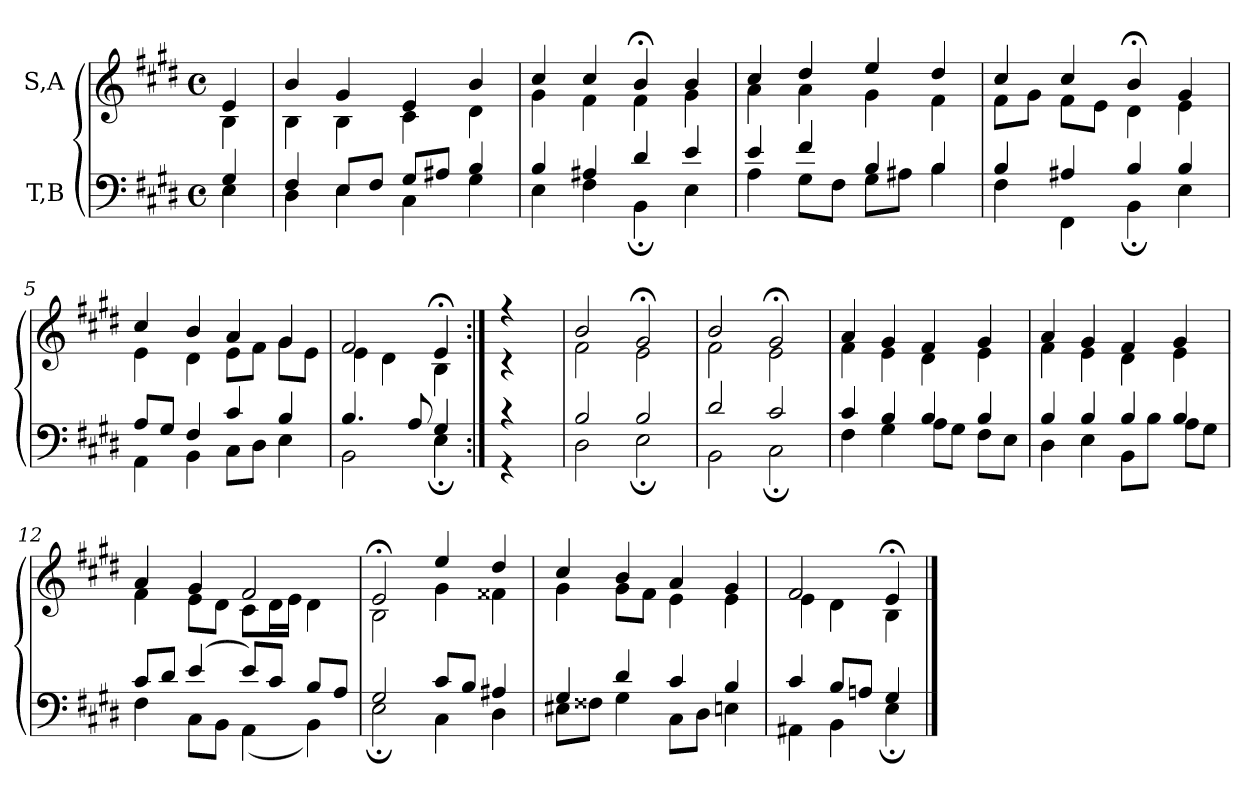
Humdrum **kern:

**kern	**kern
*part2	*part1
*staff2	*staff1
*I"T,B	*I"S,A
*clefF4	*clefG2
*k[f#c#g#d#]	*k[f#c#g#d#]
*M4/4	*M4/4
*met(c)	*met(c)
=	=
*^	*^
4G#	4E	4e	4B
=1	=1	=1	=1
4F#	4D#	4b	4B
8EL	4E	4g#	4B
8F#J	.	.	.
8G#L	4C#	4e	4c#
8A#XJ	.	.	.
4B	4G#	4b	4d#
=2	=2	=2	=2
4B	4E	4cc#	4g#
4A#X	4F#	4cc#	4f#
4d#	4BB;	4b;<	4f#
4e	4E	4b	4g#
=3	=3	=3	=3
4e	4A	4cc#	4a
4f#	8G#L	4dd#	4a
.	8F#J	.	.
4B	8G#L	4ee	4g#
.	8A#XJ	.	.
4B	4B	4dd#	4f#
=4	=4	=4	=4
4B	4F#	4cc#	8f#L
.	.	.	8g#J
4A#X	4FF#	4cc#	8f#L
.	.	.	8eJ
4B	4BB;	4b;<	4d#
4B	4E	4g#	4e
=5	=5	=5	=5
8AL	4AA	4cc#	4e
8G#J	.	.	.
4F#	4BB	4b	4d#
4c#	8C#L	4a	8eL
.	8D#J	.	8f#J
4B	4E	4g#	8g#L
.	.	.	8eJ
=575	=575	=575	=575
4.B	2BB	2f#	4e
.	.	.	4d#
8A	.	.	.
4G#	4E;	4e;<	4B
=576:|!	=576:|!	=576:|!	=576:|!
4r	4r	4r	4r
=8	=8	=8	=8
2B	2D#	2b	2f#
2B	2E;	2g#;<	2e
=9	=9	=9	=9
2d#	2BB	2b	2f#
2c#	2C#;	2g#;<	2e
=10	=10	=10	=10
4c#	4F#	4a	4f#
4B	4G#	4g#	4e
4B	8AL	4f#	4d#
.	8G#J	.	.
4B	8F#L	4g#	4e
.	8EJ	.	.
=11	=11	=11	=11
4B	4D#	4a	4f#
4B	4E	4g#	4e
4B	8BBL	4f#	4d#
.	8BJ	.	.
4B	8AL	4g#	4e
.	8G#J	.	.
=12	=12	=12	=12
8c#L	4F#	4a	4f#
8d#J	.	.	.
(>4e	8C#L	4g#	8eL
.	8BBJ	.	8d#J
8eL)	(<4AA	2f#	8c#L
8c#J	.	.	16d#L
.	.	.	16eJJ
8BL	4BB)	.	4d#
8AJ	.	.	.
=13	=13	=13	=13
2G#	2E;	2e;<	2B
8c#L	4C#	4ee	4g#
8BJ	.	.	.
4A#X	4D#	4dd#	4f##X
=14	=14	=14	=14
4G#	8E#XL	4cc#	4g#
.	8F##XJ	.	.
4d#	4G#	4b	8g#L
.	.	.	8f#J
4c#	8C#L	4a	4e
.	8D#J	.	.
4B	4En	4g#	4e
=584	=584	=584	=584
4c#	4AA#X	2f#	4e
8BL	4BB	.	4d#
8AnJ	.	.	.
4G#	4E;	4e;<	4B
*v	*v	*	*
*	*v	*v
==	==
*-	*-
